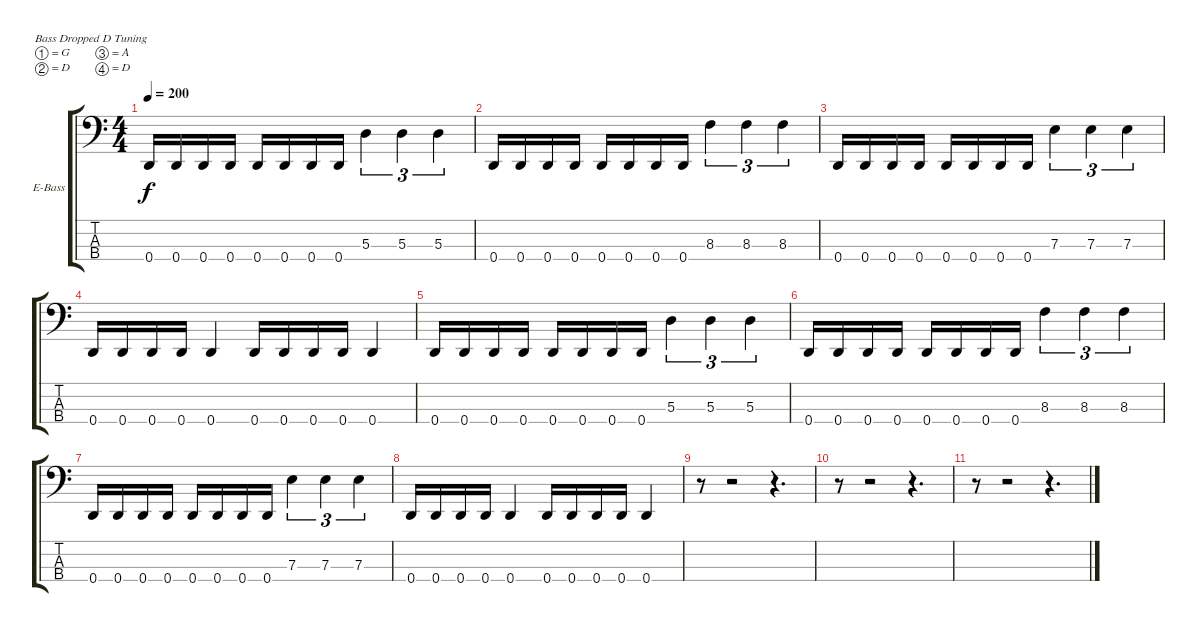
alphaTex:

\bracketExtendMode groupsimilarinstruments
\firstSystemTrackNameOrientation horizontal
\otherSystemsTrackNameOrientation horizontal
\track ("bass" "E-Bass") {instrument electricbasspick}
\staff {score tabs}
\tuning (G2 D2 A1 D1)
\ts (4 4)
\tempo 200
\clef f4
\ks c
0.4.16{dy f} 0.4.16 0.4.16 0.4.16 0.4.16 0.4.16 0.4.16 0.4.16 5.3.4{tu (3 2)} 5.3.4{tu (3 2)} 5.3.4{tu (3 2)} |
0.4.16 0.4.16 0.4.16 0.4.16 0.4.16 0.4.16 0.4.16 0.4.16 8.3.4{tu (3 2)} 8.3.4{tu (3 2)} 8.3.4{tu (3 2)} |
0.4.16 0.4.16 0.4.16 0.4.16 0.4.16 0.4.16 0.4.16 0.4.16 7.3.4{tu (3 2)} 7.3.4{tu (3 2)} 7.3.4{tu (3 2)} |
0.4.16 0.4.16 0.4.16 0.4.16 0.4.4 0.4.16 0.4.16 0.4.16 0.4.16 0.4.4 |
0.4.16 0.4.16 0.4.16 0.4.16 0.4.16 0.4.16 0.4.16 0.4.16 5.3.4{tu (3 2)} 5.3.4{tu (3 2)} 5.3.4{tu (3 2)} |
0.4.16 0.4.16 0.4.16 0.4.16 0.4.16 0.4.16 0.4.16 0.4.16 8.3.4{tu (3 2)} 8.3.4{tu (3 2)} 8.3.4{tu (3 2)} |
0.4.16 0.4.16 0.4.16 0.4.16 0.4.16 0.4.16 0.4.16 0.4.16 7.3.4{tu (3 2)} 7.3.4{tu (3 2)} 7.3.4{tu (3 2)} |
0.4.16 0.4.16 0.4.16 0.4.16 0.4.4 0.4.16 0.4.16 0.4.16 0.4.16 0.4.4 |
r.8 r.2 r.4{d} |
r.8 r.2 r.4{d} |
r.8 r.2 r.4{d}
